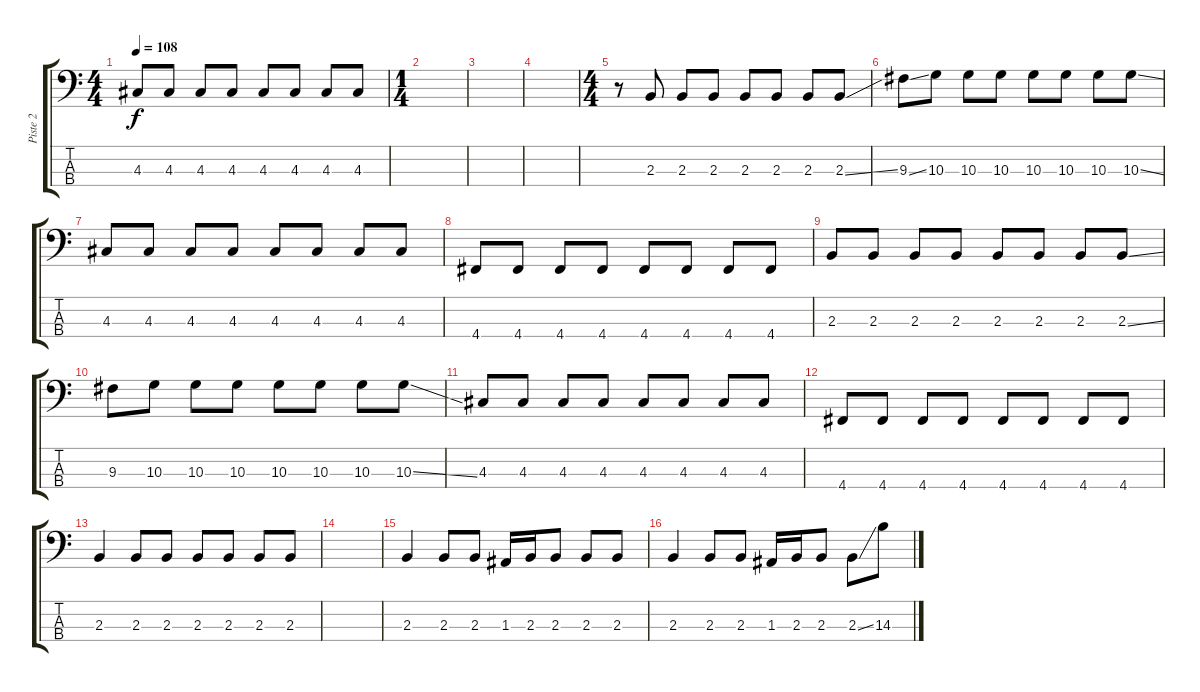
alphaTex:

\track ("Piste 2" "Piste 2") {instrument electricbassfinger}
\staff {score tabs}
\tuning (G2 D2 A1 D1) {hide}
\ts (4 4)
\tempo 108
\clef f4
\ks c
4.3.8{dy f} 4.3.8 4.3.8 4.3.8 4.3.8 4.3.8 4.3.8 4.3.8 |
\ts (1 4)
|
|
|
\ts (4 4)
r.8 2.3.8 2.3.8 2.3.8 2.3.8 2.3.8 2.3.8 2.3{ss}.8 |
9.3{ss}.8 10.3.8 10.3.8 10.3.8 10.3.8 10.3.8 10.3.8 10.3{ss}.8 |
4.3.8 4.3.8 4.3.8 4.3.8 4.3.8 4.3.8 4.3.8 4.3.8 |
4.4.8 4.4.8 4.4.8 4.4.8 4.4.8 4.4.8 4.4.8 4.4.8 |
2.3.8 2.3.8 2.3.8 2.3.8 2.3.8 2.3.8 2.3.8 2.3{ss}.8 |
9.3.8 10.3.8 10.3.8 10.3.8 10.3.8 10.3.8 10.3.8 10.3{ss}.8 |
4.3.8 4.3.8 4.3.8 4.3.8 4.3.8 4.3.8 4.3.8 4.3.8 |
4.4.8 4.4.8 4.4.8 4.4.8 4.4.8 4.4.8 4.4.8 4.4.8 |
2.3.4 2.3.8 2.3.8 2.3.8 2.3.8 2.3.8 2.3.8 |
|
2.3.4 2.3.8 2.3.8 1.3.16 2.3.16 2.3.8 2.3.8 2.3.8 |
2.3.4 2.3.8 2.3.8 1.3.16 2.3.16 2.3.8 2.3{ss}.8 14.3.8
